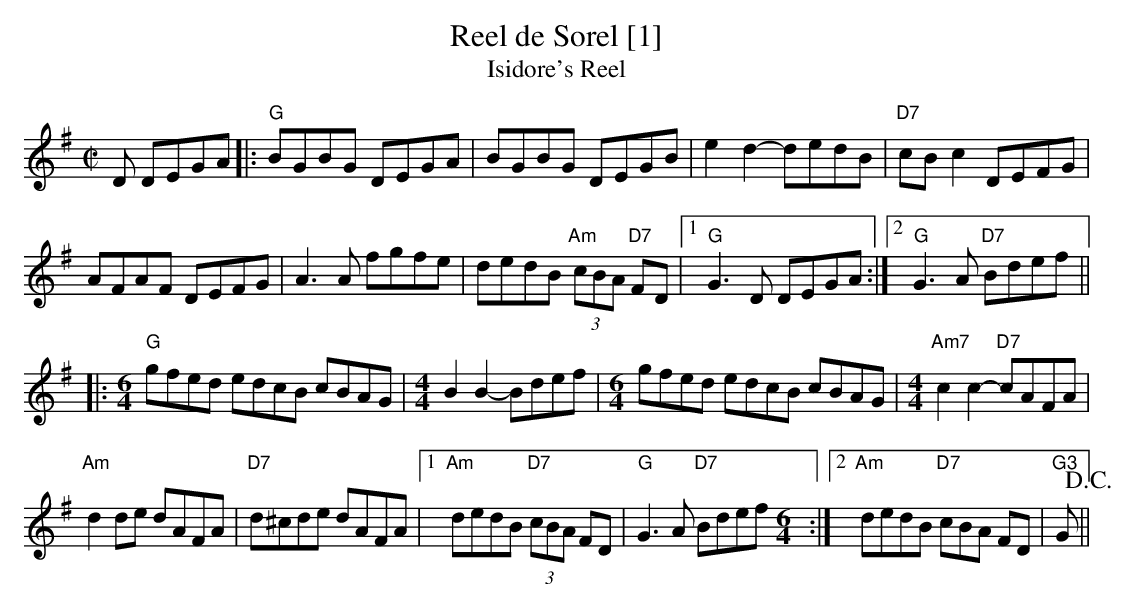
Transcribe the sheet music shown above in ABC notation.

X:1
T:Reel de Sorel [1]
T:Isidore's Reel
M:C|
L:1/8
K:G
D DEGA|:"G"BGBG DEGA|BGBG DEGB|e2 d2- dedB|"D7"cB c2 DEFG|
AFAF DEFG|A3A fgfe|dedB "Am"(3cBA "D7"FD|1 "G"G3 D DEGA:|2 "G"G3A "D7"Bdef||
|:[M:6/4]"G"gfed edcB cBAG |[M:4/4]B2 B2- Bdef|[M:6/4]gfed edcB cBAG|[M:4/4]"Am7"c2 c2- "D7"cAFA|
"Am"d2 de dAFA|"D7"d^cde dAFA|1"Am"dedB "D7"(3cBA FD|"G"G3A "D7"Bdef[M:6/4]:|2"Am"dedB "D7"cBA FD|"G3"G!D.C.!||
